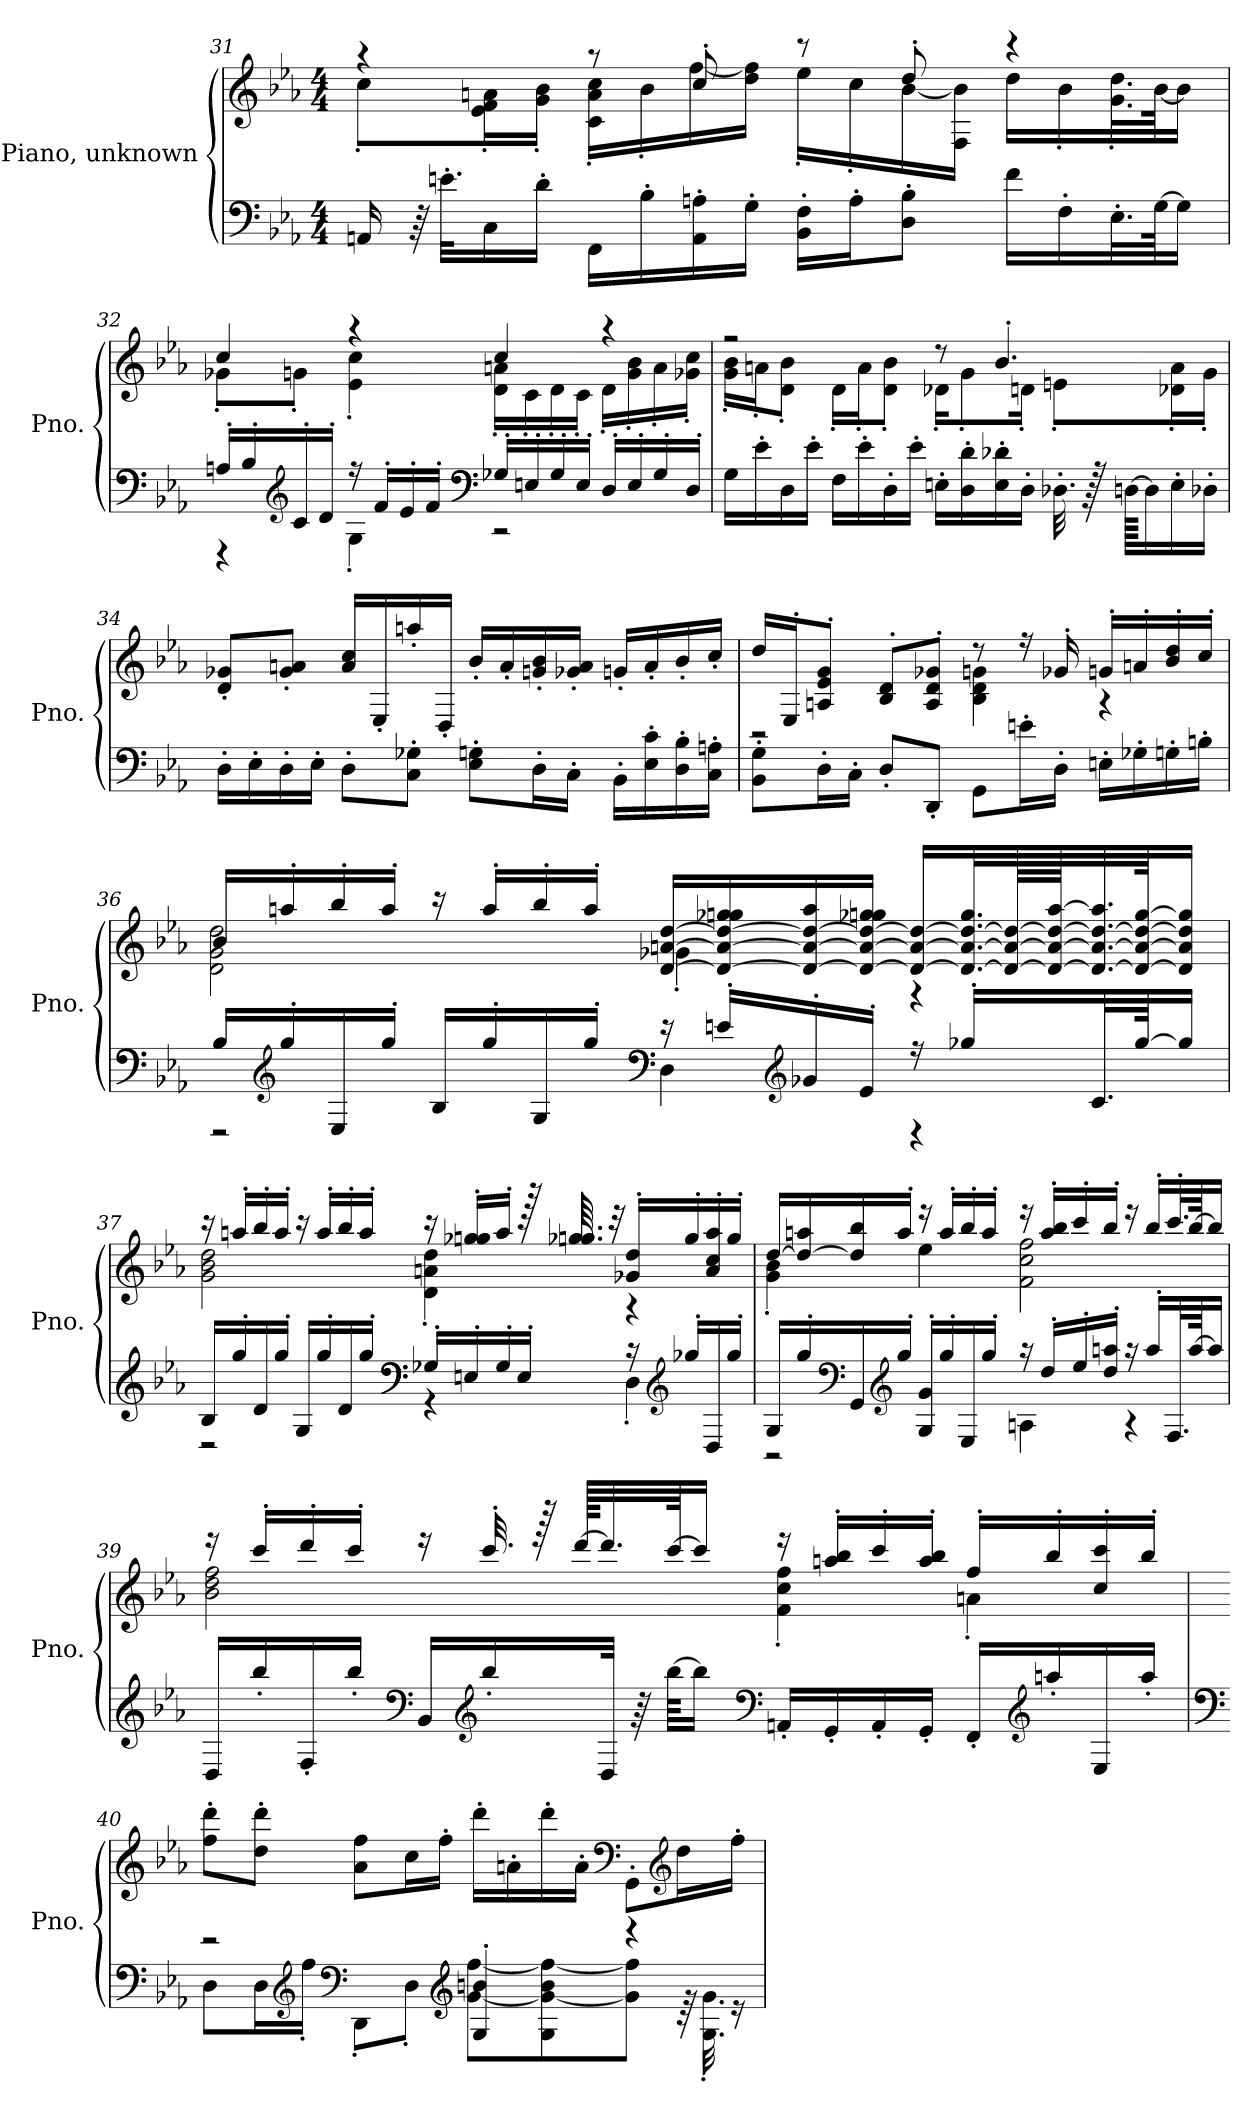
**kern	**kern
*part1	*part1
*staff2	*staff1
*I"Piano, unknown	*
*I'Pno.	*
!!LO:LB:g=z
*clefF4	*clefG2
*k[b-e-a-]	*k[b-e-a-]
*M4/4	*M4/4
=31	=31
*	*^
16AAn/	4r	8cc'\L
64r	.	.
32.en'\KLL	.	.
16C\	.	16e-\' 16f\' 16an\'L
16d'\JJ	.	16g\' 16b-\'JJ
16FF\LL	8r	16c\' 16a\' 16cc\'LL
16B-'\	.	16b-'\
16AA\' 16An\'	8cc'/	[16ff\
16G'\JJ	.	16dd\ 16ff\]JJ
16BB-\' 16F\'LL	8r	16ee-'\LL
16A'\J	.	16cc'\
8D\' 8B-\'J	8dd'/	[16b-\
.	.	16F\ 16b-\]JJ
16f\LL	4r	16dd\LL
16F'\	.	16b-'\
32.E-'\L	.	32.g\' 32.dd\'L
[64G\JK	.	[64b-\JK
16G\JJ]	.	16b-\JJ]
!!LO:LB:g=z	!!
=32	=32	=32
*^	*	*
16An'/LL	4r	4cc/	8g-X'\L
16B-'/	.	.	.
*clefG2	*	*	*
16c'/	.	.	8gn'\J
16d'/JJ	.	.	.
16r	4G'\	4r	4e-\' 4cc\'
16f'/LL	.	.	.
16e-'/	.	.	.
16f'/JJ	.	.	.
*clefF4	*	*	*
16G-X'/LL	2r	4cc/	16d\' 16an\'LL
16En'/	.	.	16c'\
16G-'/	.	.	16d'\
16E'/JJ	.	.	16c'\JJ
16D'/LL	.	4r	16d'\LL
16E'/	.	.	16g\' 16b-\'
16G-'/	.	.	16a'\
16D'/JJ	.	.	16g-X\' 16cc\'JJ
*v	*v	*	*
!!LO:PB:g=z	!!
=33	=33	=33
16G\LL	2r	16g\' 16b-\'LL
16e-'\	.	16an'\J
16D\	.	8d\' 8b-\'J
16e-'\JJ	.	.
16F\LL	.	16d'\LL
16e-'\	.	16a'\J
16D'\	.	8d\' 8b-\'J
16e-'\JJ	.	.
16En'\LL	8r	16d-X'\KL
16D\' 16d\'	.	8g'\
16E\' 16d-X\'	4.b-'/	.
16D'\JJ	.	16dn'\Jk
32.D-X'\	.	8en'\L
128r	.	.
[128Dn\KKKLL	.	.
16D\]	.	.
16E'\	.	16d-X\' 16a\'L
16D-X'\JJ	.	16g'\JJ
*	*v	*v
=34	=34
16D'\LL	8d/' 8g-X/'L
16E-'\	.
16D'\	8g-/' 8an/'J
16E-'\JJ	.
8D'\L	16a/ 16cc/LL
.	16E-'/
8C\' 8G-X\'J	16aan'/
.	16D'/JJ
8E-\' 8Gn\'L	16b-'/LL
.	16a'/
16D'\L	16gn/' 16b-/'
16C'\JJ	16g-X/' 16a/'JJ
16BB-'\LL	16gn'/LL
16E-\' 16c\'	16a'/
16D\' 16B-\'	16b-'/
16C\' 16An\'JJ	16cc'/JJ
!!LO:LB:g=z
=35	=35
*	*^
8BB-\' 8G\'L	16dd/LL	2r
.	16E-'/J	.
16D'\L	8An/' 8e-/' 8g/'J	.
16C'\JJ	.	.
8D'/L	8B-/' 8d/'L	.
8DD'/J	8A/' 8d/' 8g-X/'J	.
8GG\L	8r	4B-\ 4d\ 4gn\
16en'\L	16r	.
16D'\JJ	16g-X'/	.
16En'\LL	16gn'/LL	4r
16G-X'\	16an'/	.
16Gn'\	16b-/' 16dd/'	.
16Bn'\JJ	16cc'/JJ	.
!!LO:LB:g=z	!!
=36	=36	=36
*^	*	*
16B-/LL	2r	16b-/LL	2d\ 2g\ 2dd\
*clefG2	*	*	*
16gg'/	.	16aan'/	.
16E-/	.	16bb-'/	.
16gg'/JJ	.	16aa'/JJ	.
16B-/LL	.	16r	.
16gg'/	.	16aa'/LL	.
16G/	.	16bb-'/	.
16gg'/JJ	.	16aa'/JJ	.
*clefF4	*	*	*
16r	4D\	[16d/ [16an/ [16dd/LL	4g-X'\
16en'/LL	.	16d/_ 16a/_ 16dd/_ 16gg-X/ 16ggn/	.
*clefG2	*	*	*
16g-X'/	.	16d/_ 16a/_ 16dd/_ 16aa/	.
16e'/JJ	.	16d/_ 16a/_ 16dd/_ 16gg-X/ 16ggn/JJ	.
16r	4r	16d/_ 16a/_ 16dd/_LL	4r
16gg-X'/LL	.	32.d/_ 32.a/_ 32.dd/_ 32.gg/L	.
.	.	128d/_ 128a/_ 128dd/_LL	.
.	.	128d/_ 128a/_ 128dd/_ [128aa/JJ	.
32.c/L	.	32.d/_ 32.a/_ 32.dd/_ 32.aa/]	.
[64gg-/JK	.	64d/_ 64a/_ 64dd/_ [64gg/JK	.
16gg-/JJ]	.	16d/] 16a/] 16dd/] 16gg/]JJ	.
!!LO:LB:g=z	!!
=37	=37	=37	=37
16B-/LL	2r	16r	2g\ 2b-\ 2dd\
16gg'/	.	16aan'/LL	.
16d/	.	16bb-'/	.
16gg'/JJ	.	16aa'/JJ	.
16G/LL	.	16r	.
16gg'/	.	16aa'/LL	.
16d/	.	16bb-'/	.
16gg'/JJ	.	16aa'/JJ	.
*clefF4	*	*	*
16G-X'/LL	4r	16r	4d\' 4an\' 4dd\'
16En'/	.	16gg-X/' 16ggn/'LL	.
16G-'/	.	16aa'/JJ	.
16E'/JJ	.	128r	.
.	.	64.gg-X/ 64.ggn/	.
.	.	32r	.
16r	4D'\	16g-X/' 16dd/'LL	4r
*clefG2	*	*	*
16gg-X'/LL	.	16gg'/	.
16D/	.	16a/' 16cc/' 16aa/'	.
16gg-'/JJ	.	16gg'/JJ	.
!!LO:LB:g=z	!!
=38	=38	=38	=38
16G/LL	2r	[16dd/LL	4g\' 4b-\'
16gg'/	.	16dd/_ 16aan/	.
*clefF4	*	*	*
16GG/	.	16dd/] 16bb-/	.
*clefG2	*	*	*
16gg'/JJ	.	16aa'/JJ	.
16G/' 16g/'LL	.	16r	4ee-\
16gg'/	.	16aa'/LL	.
16E-/	.	16bb-'/	.
16gg'/JJ	.	16aa'/JJ	.
16r	4An\	16r	2f\ 2cc\ 2ff\
16dd'/LL	.	16aa/' 16bb-/'LL	.
16ee-'/	.	16ccc'/	.
16dd/' 16aan/'JJ	.	16bb-'/JJ	.
16r	4r	16r	.
16aa'/LL	.	16bb-'/LL	.
32.F/L	.	32.ccc'/L	.
[64aa/JK	.	[64bb-/JK	.
16aa/JJ]	.	16bb-/JJ]	.
*v	*v	*	*
!!LO:LB:g=z	!!
=39	=39	=39
16D/LL	16r	2b-\ 2dd\ 2ff\
16bb-'/	16ccc'/LL	.
16F'/	16ddd'/	.
16bb-'/JJ	16ccc'/JJ	.
*clefF4	*	*
16BB-/LL	16r	.
*clefG2	*	*
16bb-'/	32.ccc'/	.
.	128r	.
.	[128ddd/KKLLL	.
32D/JJk	32.ddd/]	.
64r	.	.
[64bb-\KKLL	[64ccc/JK	.
16bb-\JJ]	16ccc/JJ]	.
*clefF4	*	*
16AAn'/LL	16r	4f\' 4cc\' 4ff\'
16GG'/	16aan/' 16bb-/'LL	.
16AA'/	16ccc'/	.
16GG'/JJ	16aa/' 16bb-/'JJ	.
16FF'/LL	16ff'/LL	4an'\
*clefG2	*	*
16aan'/	16bb-'/	.
16E-/	16cc/' 16ccc/'	.
16aa'/JJ	16bb-'/JJ	.
*	*v	*v
!!LO:PB:g=z
=40	=40
*clefF4	*
*^	*
2r	8D\L	8ff\' 8ddd\'L
.	16D\L	8dd\' 8ddd\'J
*clefG2	*	*
.	16ff'\JJ	.
*clefF4	*	*
.	8DD'\L	8a-\ 8ff\L
.	8D'\J	16cc\L
.	.	16ff'\JJ
*clefG2	*	*
4G/' 4bn/'	[8g\ [8ff\L	16ddd'\LL
.	.	16an'\
.	8G\ 8g\_ 8b\ 8ff\_	16ddd'\
.	.	16a'\JJ
*	*	*clefF4
4r	8g\] 8ff\]J	8GG'\L
*	*	*clefG2
.	64r	16dd\L
.	32.G\' 32.g\'	.
.	16r	16ff'\JJ
*v	*v	*
=	=
*-	*-
